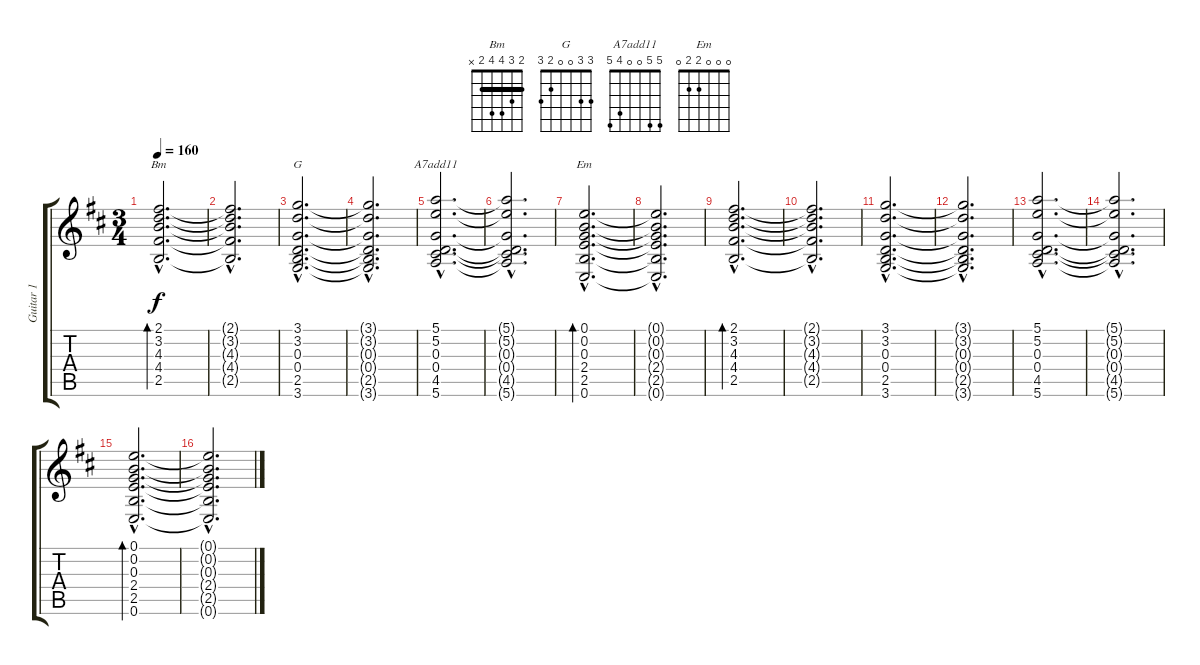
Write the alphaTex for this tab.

\track ("Guitar 1" "Guitar 1") {instrument electricguitarclean}
\staff {score tabs}
\tuning (E4 B3 G3 D3 A2 E2) {hide}
\chord ("Bm" 2 3 4 4 2 x) {barre 2}
\chord ("G" 3 3 0 0 2 3)
\chord ("A7add11" 5 5 0 0 4 5)
\chord ("Em" 0 0 0 2 2 0)
\ts (3 4)
\tempo 160
\clef g2
\ks bminor
(2.1{hac} 3.2{hac} 4.3{hac} 4.4{hac} 2.5{hac}).2{d bd 60 ch "Bm" dy f} |
(2.1{hac t} 3.2{hac t} 4.3{hac t} 4.4{hac t} 2.5{hac t}).2{d} |
(3.1{hac} 3.2{hac} 0.3{hac} 0.4{hac} 2.5{hac} 3.6{hac}).2{d ch "G"} |
(3.1{hac t} 3.2{hac t} 0.3{hac t} 0.4{hac t} 2.5{hac t} 3.6{hac t}).2{d} |
(5.1{hac} 5.2{hac} 0.3{hac} 0.4{hac} 4.5{hac} 5.6{hac}).2{d ch "A7add11"} |
(5.1{hac t} 5.2{hac t} 0.3{hac t} 0.4{hac t} 4.5{hac t} 5.6{hac t}).2{d} |
(0.1{hac} 0.2{hac} 0.3{hac} 2.4{hac} 2.5{hac} 0.6{hac}).2{d bd 60 ch "Em"} |
(0.1{hac t} 0.2{hac t} 0.3{hac t} 2.4{hac t} 2.5{hac t} 0.6{hac t}).2{d} |
(2.1{hac} 3.2{hac} 4.3{hac} 4.4{hac} 2.5{hac}).2{d bd 60} |
(2.1{hac t} 3.2{hac t} 4.3{hac t} 4.4{hac t} 2.5{hac t}).2{d} |
(3.1{hac} 3.2{hac} 0.3{hac} 0.4{hac} 2.5{hac} 3.6{hac}).2{d} |
(3.1{hac t} 3.2{hac t} 0.3{hac t} 0.4{hac t} 2.5{hac t} 3.6{hac t}).2{d} |
(5.1{hac} 5.2{hac} 0.3{hac} 0.4{hac} 4.5{hac} 5.6{hac}).2{d} |
(5.1{hac t} 5.2{hac t} 0.3{hac t} 0.4{hac t} 4.5{hac t} 5.6{hac t}).2{d} |
(0.1{hac} 0.2{hac} 0.3{hac} 2.4{hac} 2.5{hac} 0.6{hac}).2{d bd 60} |
(0.1{hac t} 0.2{hac t} 0.3{hac t} 2.4{hac t} 2.5{hac t} 0.6{hac t}).2{d}
